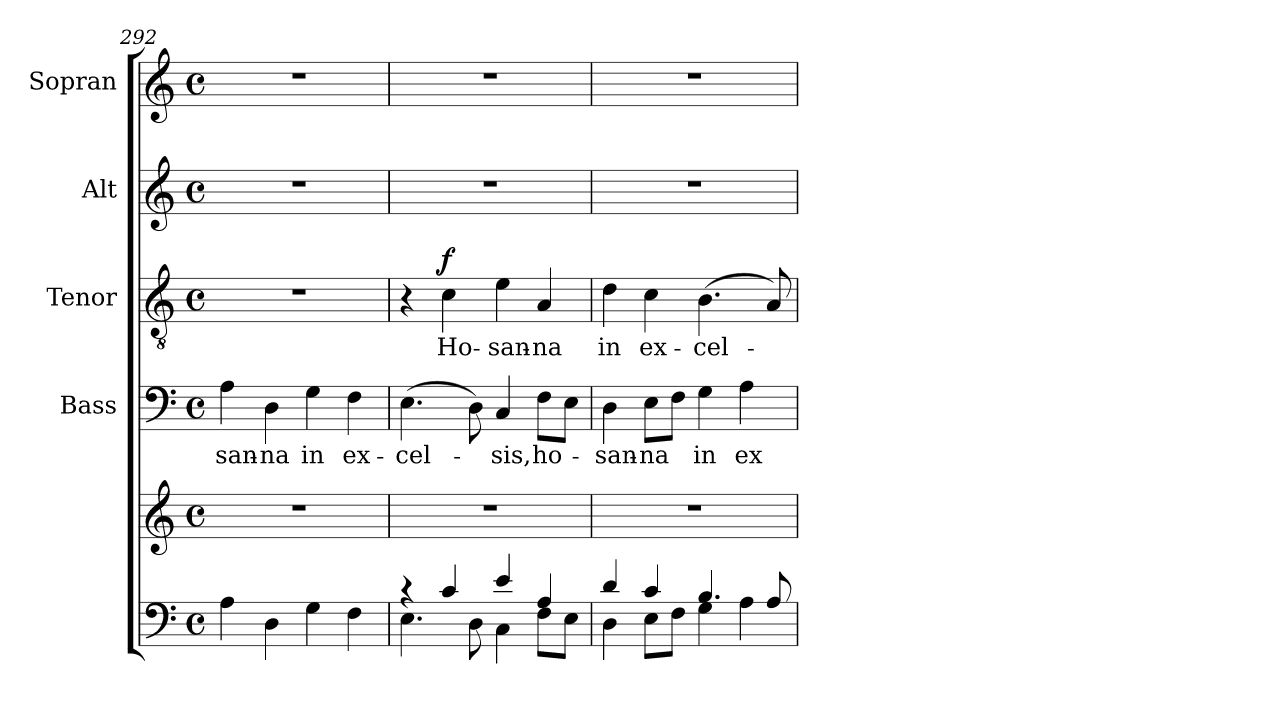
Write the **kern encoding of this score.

**kern	**kern	**kern	**text	**kern	**text	**dynam	**kern	**kern
*part5	*part5	*part4	*part4	*part3	*part3	*part3	*part2	*part1
*staff6	*staff5	*staff4	*staff4	*staff3	*staff3	*staff3	*staff2	*staff1
*	*	*I"Bass	*	*I"Tenor	*	*	*I"Alt	*I"Sopran
*	*	*I'B.	*	*I'T.	*	*	*I'A.	*I'S.
*clefF4	*clefG2	*clefF4	*	*clefGv2	*	*	*clefG2	*clefG2
*k[]	*k[]	*k[]	*	*k[]	*	*	*k[]	*k[]
*C:	*C:	*C:	*	*C:	*	*	*C:	*C:
*M4/4	*M4/4	*M4/4	*	*M4/4	*	*	*M4/4	*M4/4
*met(c)	*met(c)	*met(c)	*	*met(c)	*	*	*met(c)	*met(c)
=292	=292	=292	=292	=292	=292	=292	=292	=292
!	!	!	!LO:LY:b	!	!	!	!	!
4A\	1r	4A\	-san-	1r	.	.	1r	1r
!	!	!	!LO:LY:b	!	!	!	!	!
4D\	.	4D\	-na	.	.	.	.	.
!	!	!	!LO:LY:b	!	!	!	!	!
4G\	.	4G\	in	.	.	.	.	.
!	!	!	!LO:LY:b	!	!	!	!	!
4F\	.	4F\	ex-	.	.	.	.	.
=293	=293	=293	=293	=293	=293	=293	=293	=293
*^	*	*	*	*	*	*	*	*
!	!	!	!	!LO:LY:b	!	!	!	!	!
4rc	4.E\	1r	(>4.E\	-cel-	4r	.	.	1r	1r
!	!	!	!	!	!	!LO:LY:b	!LO:DY:a	!	!
4c/	.	.	.	.	4c\	Ho-	f	.	.
.	8D\	.	8D\)	.	.	.	.	.	.
!	!	!	!	!LO:LY:b	!	!LO:LY:b	!	!	!
4e/	4C\	.	4C/	-sis,	4e\	-san-	.	.	.
!	!	!	!	!LO:LY:b	!	!LO:LY:b	!	!	!
4A/	8F\L	.	8F\L	ho-	4A/	-na	.	.	.
.	8E\J	.	8E\J	.	.	.	.	.	.
!!LO:PB:g=z
=294	=294	=294	=294	=294	=294	=294	=294	=294	=294
!	!	!	!	!LO:LY:b	!	!LO:LY:b	!	!	!
4d/	4D\	1r	4D\	-san-	4d\	in	.	1r	1r
!	!	!	!	!LO:LY:b	!	!LO:LY:b	!	!	!
4c/	8E\L	.	8E\L	-na	4c\	ex-	.	.	.
.	8F\J	.	8F\J	.	.	.	.	.	.
!	!	!	!	!LO:LY:b	!	!LO:LY:b	!	!	!
4.B/	4G\	.	4G\	in	(>4.B\	-cel-	.	.	.
!	!	!	!	!LO:LY:b	!	!	!	!	!
.	4A\	.	4A\	ex-	.	.	.	.	.
8A/	.	.	.	.	8A/)	.	.	.	.
*v	*v	*	*	*	*	*	*	*	*
=	=	=	=	=	=	=	=	=
*-	*-	*-	*-	*-	*-	*-	*-	*-
